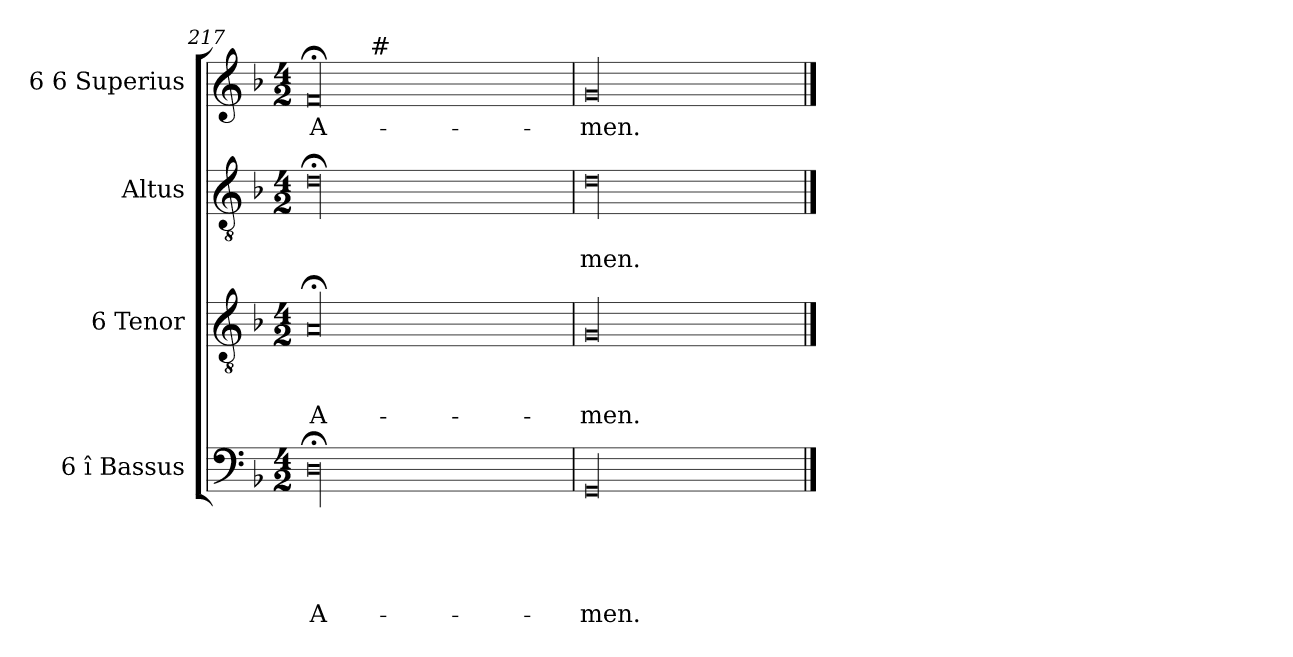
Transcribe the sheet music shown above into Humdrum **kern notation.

**kern	**text	**text	**text	**text	**text	**kern	**text	**text	**text	**kern	**text	**text	**kern	**text
*part4	*part4	*part4	*part4	*part4	*part4	*part3	*part3	*part3	*part3	*part2	*part2	*part2	*part1	*part1
*staff4	*staff4	*staff4	*staff4	*staff4	*staff4	*staff3	*staff3	*staff3	*staff3	*staff2	*staff2	*staff2	*staff1	*staff1
*I"6 î Bassus	*	*	*	*	*	*I"6 Tenor	*	*	*	*I"Altus	*	*	*I"6 6 Superius	*
*I'B.	*	*	*	*	*	*I'T.	*	*	*	*I'A.	*	*	*I'S.	*
*clefF4	*	*	*	*	*	*clefGv2	*	*	*	*clefGv2	*	*	*clefG2	*
*k[b-]	*	*	*	*	*	*k[b-]	*	*	*	*k[b-]	*	*	*k[b-]	*
*F:	*	*	*	*	*	*F:	*	*	*	*F:	*	*	*F:	*
*M4/2	*	*	*	*	*	*M4/2	*	*	*	*M4/2	*	*	*M4/2	*
=217	=217	=217	=217	=217	=217	=217	=217	=217	=217	=217	=217	=217	=217	=217
!	!	!	!	!	!LO:LY:b:rj	!	!	!	!LO:LY:b:rj	!	!	!	!	!LO:LY:b:rj
*	*	*	*	*	*	*	*	*	*	*	*	*	*^	*
00D;<	.	.	.	.	A-	00A;	.	.	A-	00d;<	.	.	00f;	2ryy	A-
!	!	!	!	!	!	!	!	!	!	!	!	!	!	!LO:TX:a:t=#	!
.	.	.	.	.	.	.	.	.	.	.	.	.	.	2%7ryy	.
=218	=218	=218	=218	=218	=218	=218	=218	=218	=218	=218	=218	=218	=218	=218	=218
!	!	!	!	!	!LO:LY:b	!	!	!	!LO:LY:b	!	!	!LO:LY:b	!	!	!LO:LY:b
*	*	*	*	*	*	*	*	*	*	*	*	*	*v	*v	*
00GG	.	.	.	.	-men.	00G	.	.	-men.	00d	.	-men.	00g	-men.
==	==	==	==	==	==	==	==	==	==	==	==	==	==	==
*-	*-	*-	*-	*-	*-	*-	*-	*-	*-	*-	*-	*-	*-	*-
